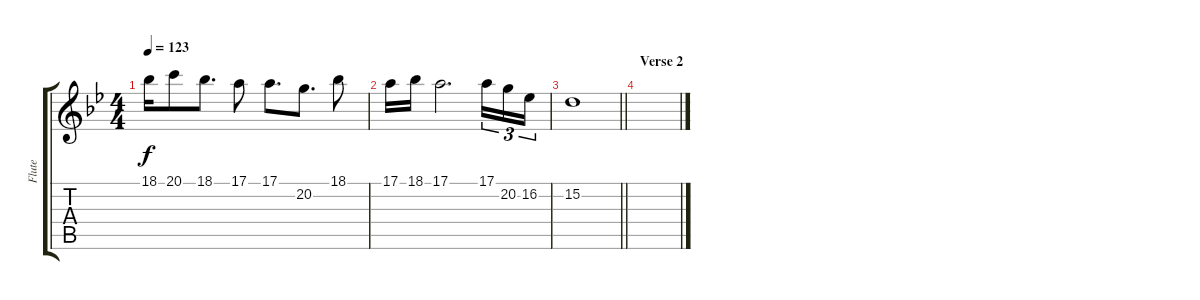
\track ("Flute" "Flute") {instrument flute}
\staff {score tabs}
\tuning (E4 B3 G3 D3 A2 E2) {hide}
\ts (4 4)
\tempo 123
\clef g2
\ks bb
18.1.16{dy f} 20.1.8 18.1.8{d} 17.1.8 17.1.8{d} 20.2.8{d} 18.1.8 |
17.1.16 18.1.16 17.1.2{d} 17.1.16{tu (3 2)} 20.2.16{tu (3 2)} 16.2.16{tu (3 2)} |
\barLineRight lightlight
15.2.1 |
\section ("" "Verse 2")
